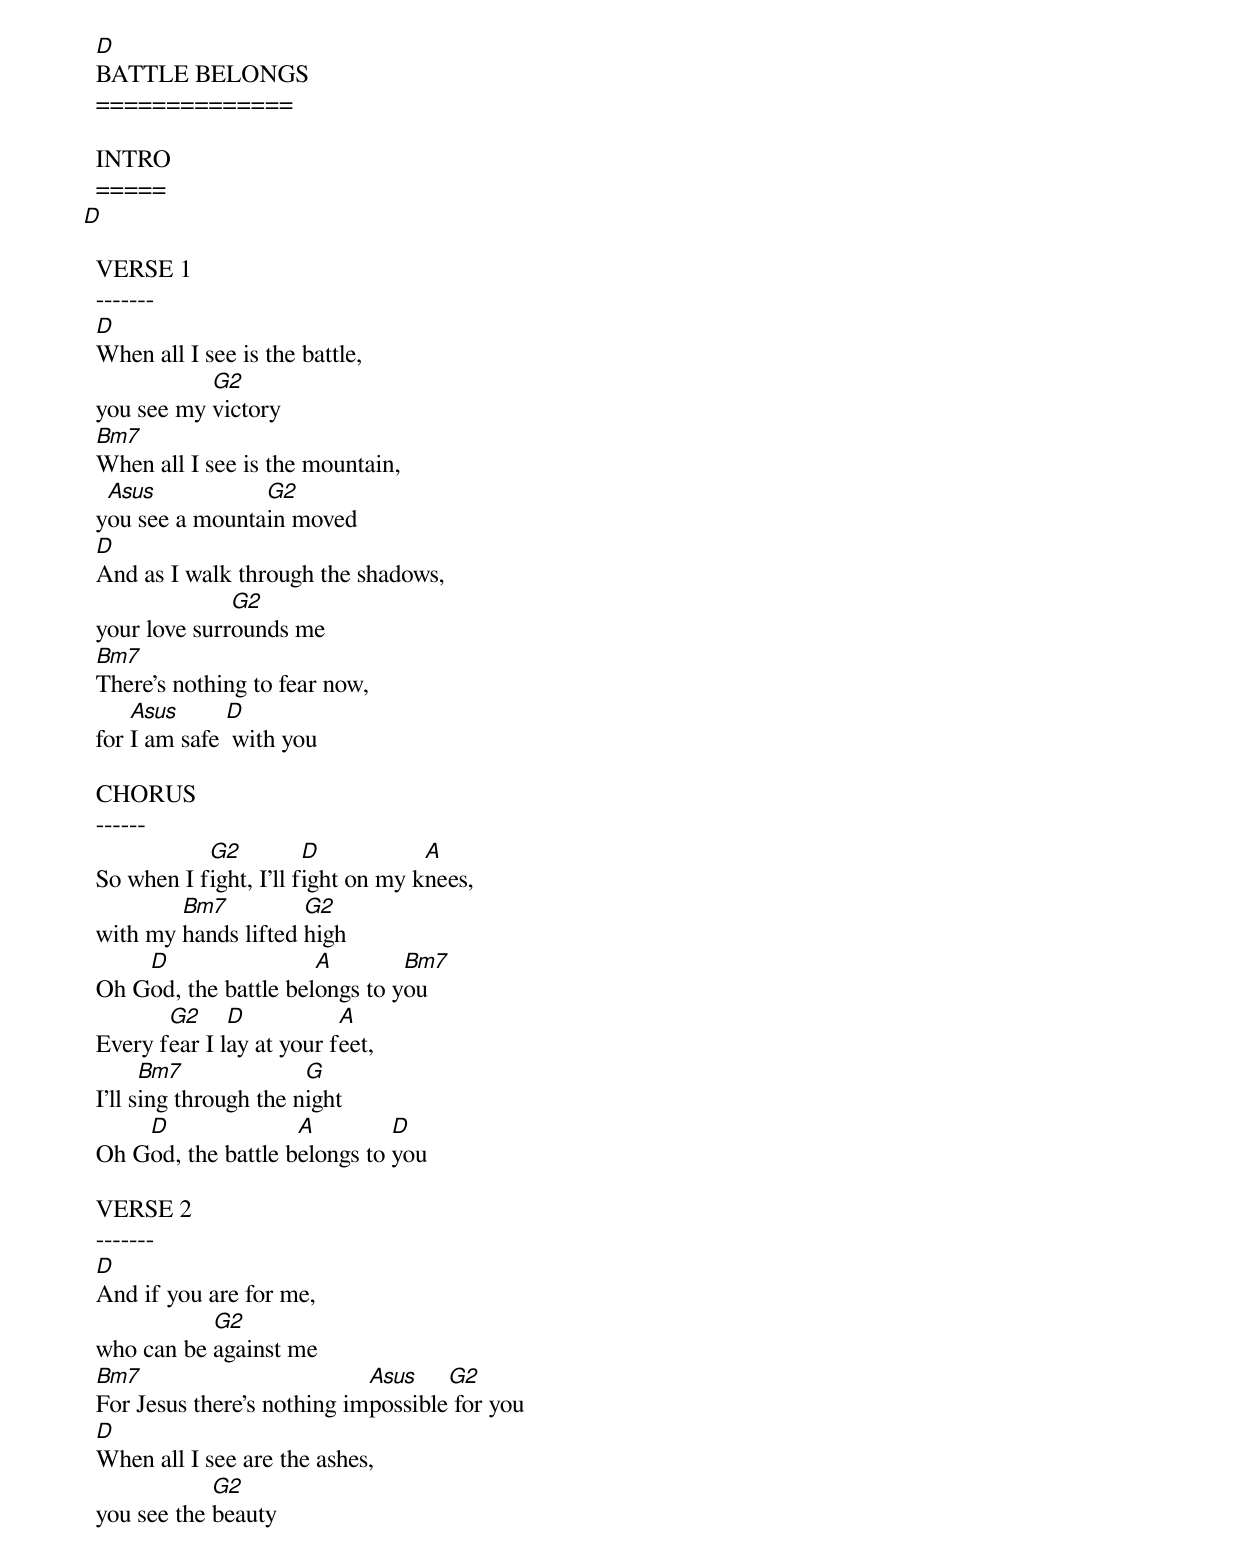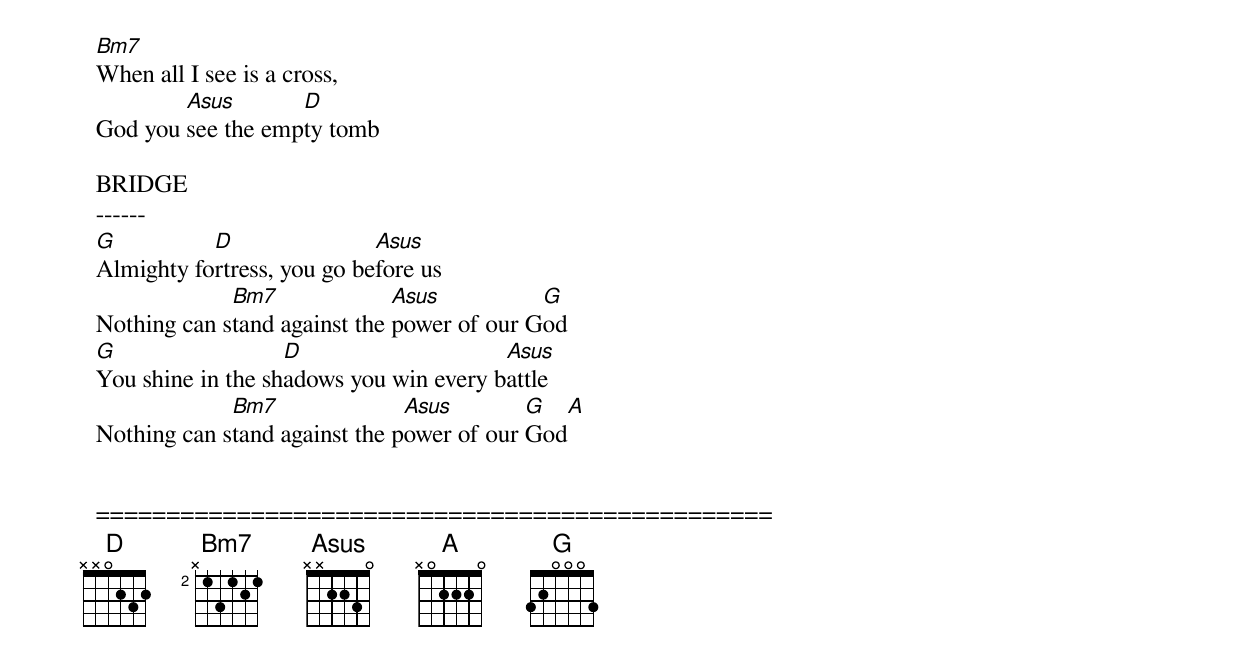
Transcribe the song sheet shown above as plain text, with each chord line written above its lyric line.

  D
  BATTLE BELONGS
  ==============

  INTRO
  =====
  D

  VERSE 1
  -------
  D
  When all I see is the battle,
             G2
  you see my victory
  Bm7
  When all I see is the mountain,
   Asus           G2
  you see a mountain moved
  D
  And as I walk through the shadows,
                G2
  your love surrounds me
  Bm7
  There's nothing to fear now,
      Asus      D
  for I am safe  with you

  CHORUS
  ------
             G2          D           A
  So when I fight, I’ll fight on my knees,
          Bm7          G2
  with my hands lifted high
      D                 A        Bm7
  Oh God, the battle belongs to you
         G2     D           A
  Every fear I lay at your feet,
        Bm7              G
  I’ll sing through the night
      D               A         D
  Oh God, the battle belongs to you

  VERSE 2
  -------
  D
  And if you are for me,
             G2
  who can be against me
  Bm7                         Asus    G2
  For Jesus there’s nothing impossible for you
  D
  When all I see are the ashes,
              G2
  you see the beauty
  Bm7
  When all I see is a cross,
          Asus       D
  God you see the empty tomb

  BRIDGE
  ------
  G          D                Asus
  Almighty fortress, you go before us
               Bm7              Asus          G
  Nothing can stand against the power of our God
  G                  D                    Asus
  You shine in the shadows you win every battle
               Bm7               Asus        G   A
  Nothing can stand against the power of our God


  ================================================
